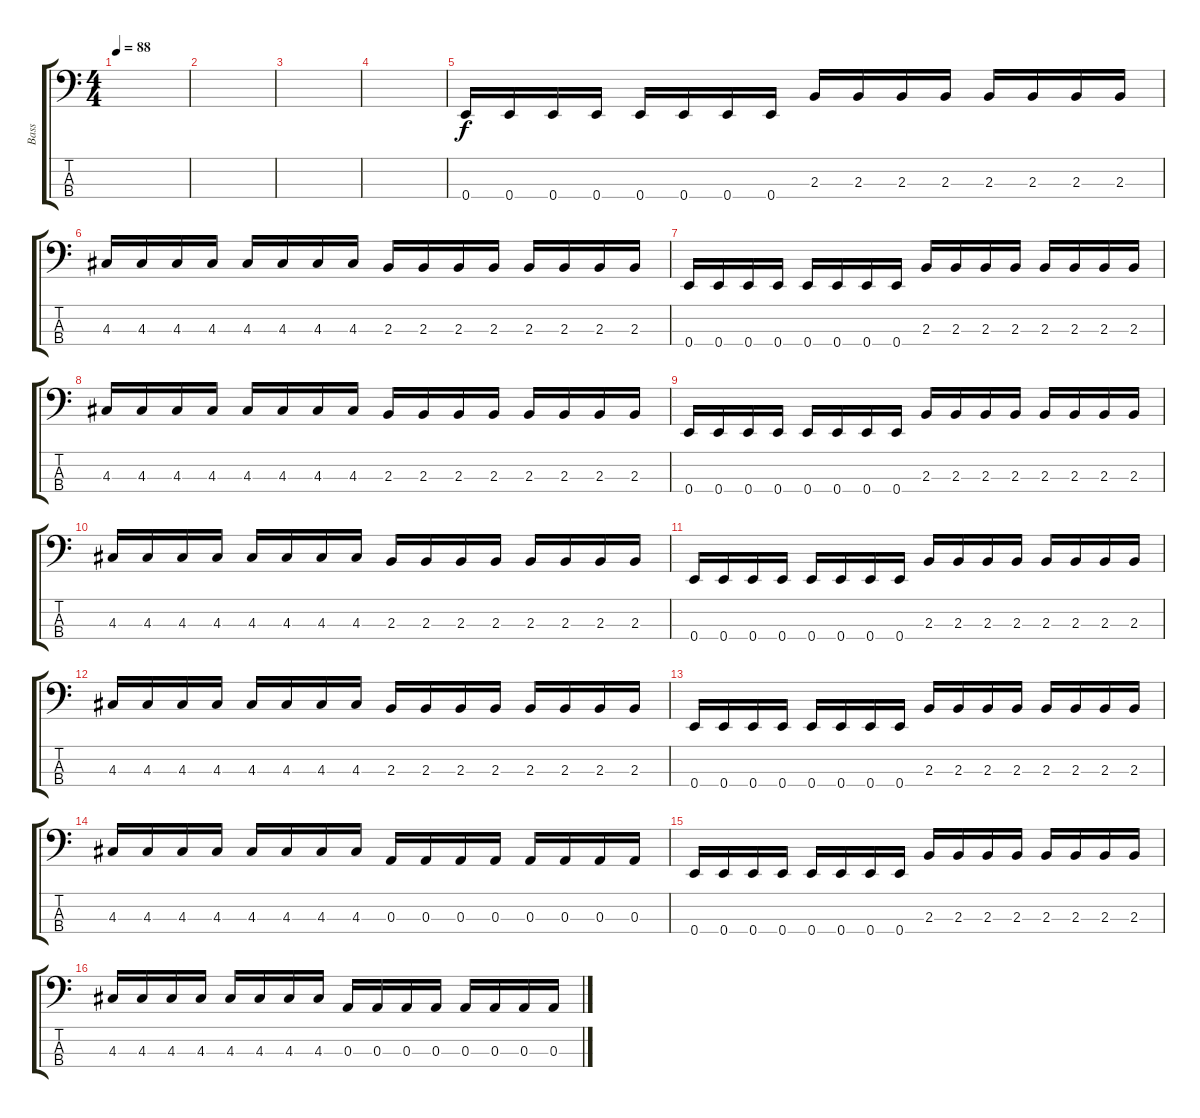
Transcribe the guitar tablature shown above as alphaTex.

\track ("Bass" "Bass") {instrument electricbasspick}
\staff {score tabs}
\tuning (G2 D2 A1 E1) {hide}
\ts (4 4)
\tempo 88
\clef f4
\ks c
|
|
|
|
0.4.16 0.4.16 0.4.16 0.4.16 0.4.16 0.4.16 0.4.16 0.4.16 2.3.16 2.3.16 2.3.16 2.3.16 2.3.16 2.3.16 2.3.16 2.3.16 |
4.3.16 4.3.16 4.3.16 4.3.16 4.3.16 4.3.16 4.3.16 4.3.16 2.3.16 2.3.16 2.3.16 2.3.16 2.3.16 2.3.16 2.3.16 2.3.16 |
0.4.16 0.4.16 0.4.16 0.4.16 0.4.16 0.4.16 0.4.16 0.4.16 2.3.16 2.3.16 2.3.16 2.3.16 2.3.16 2.3.16 2.3.16 2.3.16 |
4.3.16 4.3.16 4.3.16 4.3.16 4.3.16 4.3.16 4.3.16 4.3.16 2.3.16 2.3.16 2.3.16 2.3.16 2.3.16 2.3.16 2.3.16 2.3.16 |
0.4.16 0.4.16 0.4.16 0.4.16 0.4.16 0.4.16 0.4.16 0.4.16 2.3.16 2.3.16 2.3.16 2.3.16 2.3.16 2.3.16 2.3.16 2.3.16 |
4.3.16 4.3.16 4.3.16 4.3.16 4.3.16 4.3.16 4.3.16 4.3.16 2.3.16 2.3.16 2.3.16 2.3.16 2.3.16 2.3.16 2.3.16 2.3.16 |
0.4.16 0.4.16 0.4.16 0.4.16 0.4.16 0.4.16 0.4.16 0.4.16 2.3.16 2.3.16 2.3.16 2.3.16 2.3.16 2.3.16 2.3.16 2.3.16 |
4.3.16 4.3.16 4.3.16 4.3.16 4.3.16 4.3.16 4.3.16 4.3.16 2.3.16 2.3.16 2.3.16 2.3.16 2.3.16 2.3.16 2.3.16 2.3.16 |
0.4.16 0.4.16 0.4.16 0.4.16 0.4.16 0.4.16 0.4.16 0.4.16 2.3.16 2.3.16 2.3.16 2.3.16 2.3.16 2.3.16 2.3.16 2.3.16 |
4.3.16 4.3.16 4.3.16 4.3.16 4.3.16 4.3.16 4.3.16 4.3.16 0.3.16 0.3.16 0.3.16 0.3.16 0.3.16 0.3.16 0.3.16 0.3.16 |
0.4.16 0.4.16 0.4.16 0.4.16 0.4.16 0.4.16 0.4.16 0.4.16 2.3.16 2.3.16 2.3.16 2.3.16 2.3.16 2.3.16 2.3.16 2.3.16 |
4.3.16 4.3.16 4.3.16 4.3.16 4.3.16 4.3.16 4.3.16 4.3.16 0.3.16 0.3.16 0.3.16 0.3.16 0.3.16 0.3.16 0.3.16 0.3.16
